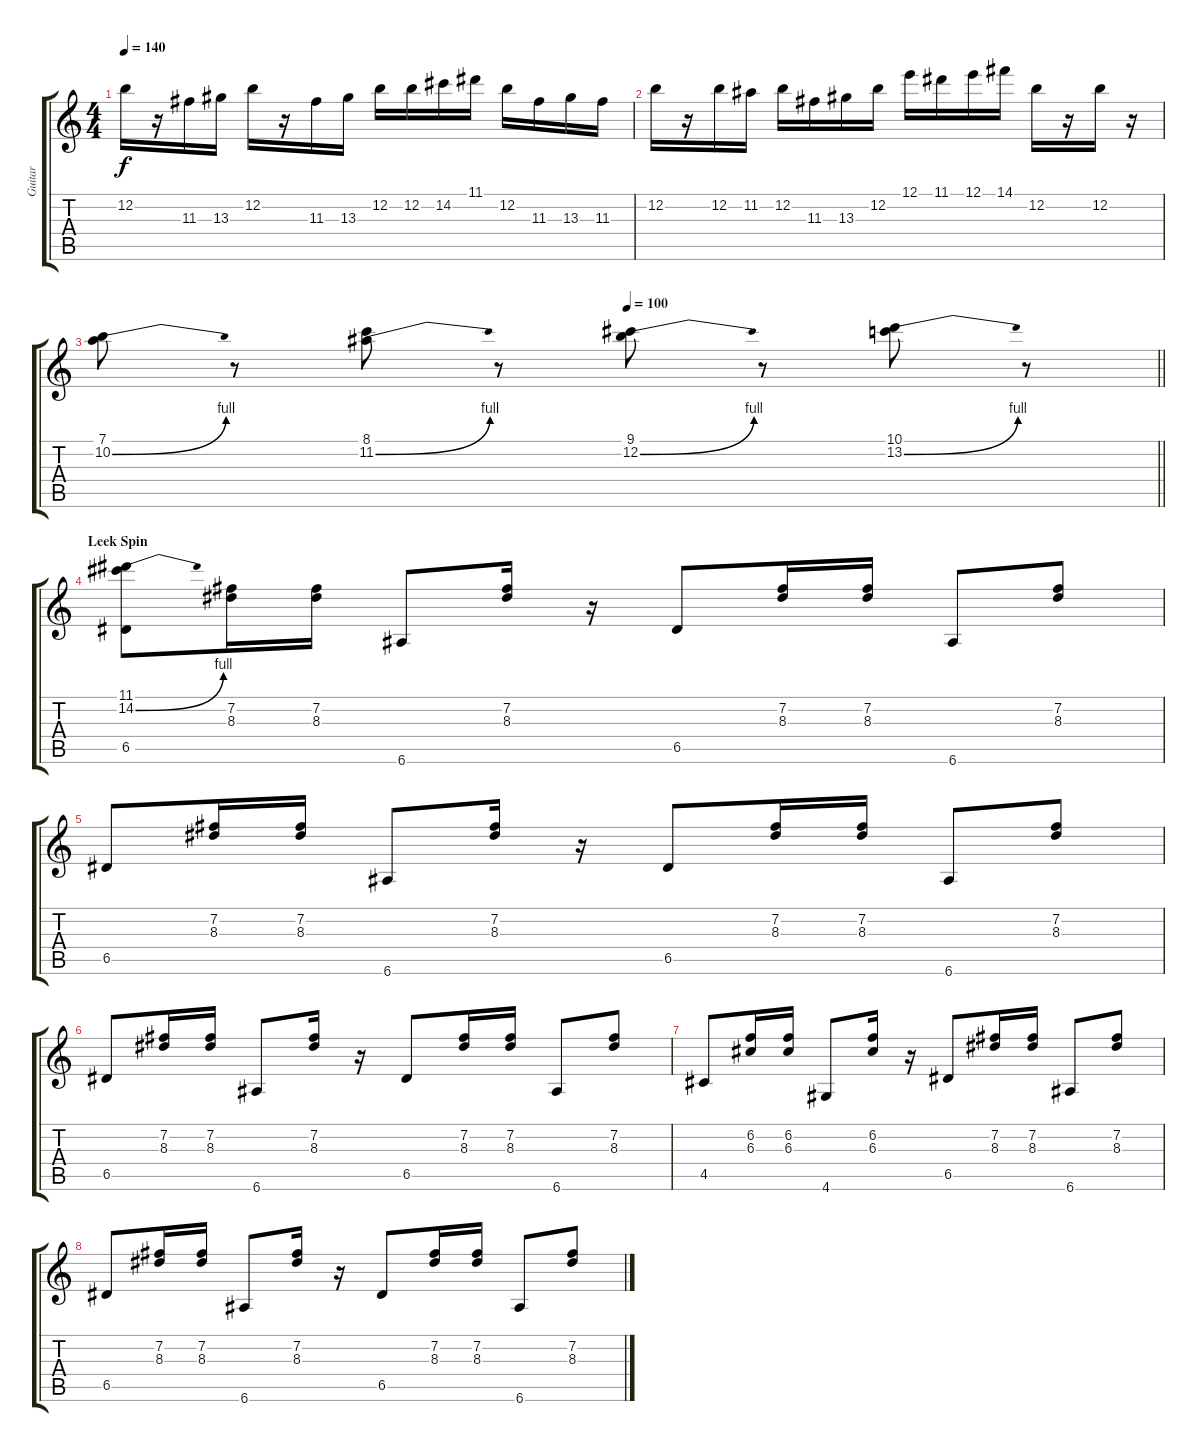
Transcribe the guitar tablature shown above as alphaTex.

\track ("Guitar" "Guitar") {instrument overdrivenguitar}
\staff {score tabs}
\tuning (E4 B3 G3 D3 A2 E2) {hide}
\ts (4 4)
\tempo 140
\clef g2
\ks c
12.2.16{dy f} r.16 11.3.16 13.3.16 12.2.16 r.16 11.3.16 13.3.16 12.2.16 12.2.16 14.2.16 11.1.16 12.2.16 11.3.16 13.3.16 11.3.16 |
12.2.16 r.16 12.2.16 11.2.16 12.2.16 11.3.16 13.3.16 12.2.16 12.1.16 11.1.16 12.1.16 14.1.16 12.2.16 r.16 12.2.16 r.16 |
\tempo (100 0.5)
\barLineRight lightlight
(7.1 10.2{be (bend 0 0 60 4)}).8 r.8 (8.1 11.2{be (bend 0 0 60 4)}).8 r.8 (9.1 12.2{be (bend 0 0 60 4)}).8 r.8 (10.1 13.2{be (bend 0 0 60 4)}).8 r.8 |
\section ("" "Leek Spin")
(11.1 14.2{be (bend 0 0 60 4)} 6.5).8 (7.2 8.3).16 (7.2 8.3).16 6.6.8 (7.2 8.3).16 r.16 6.5.8 (7.2 8.3).16 (7.2 8.3).16 6.6.8 (7.2 8.3).8 |
6.5.8 (7.2 8.3).16 (7.2 8.3).16 6.6.8 (7.2 8.3).16 r.16 6.5.8 (7.2 8.3).16 (7.2 8.3).16 6.6.8 (7.2 8.3).8 |
6.5.8 (7.2 8.3).16 (7.2 8.3).16 6.6.8 (7.2 8.3).16 r.16 6.5.8 (7.2 8.3).16 (7.2 8.3).16 6.6.8 (7.2 8.3).8 |
4.5.8 (6.2 6.3).16 (6.2 6.3).16 4.6.8 (6.2 6.3).16 r.16 6.5.8 (7.2 8.3).16 (7.2 8.3).16 6.6.8 (7.2 8.3).8 |
6.5.8 (7.2 8.3).16 (7.2 8.3).16 6.6.8 (7.2 8.3).16 r.16 6.5.8 (7.2 8.3).16 (7.2 8.3).16 6.6.8 (7.2 8.3).8
